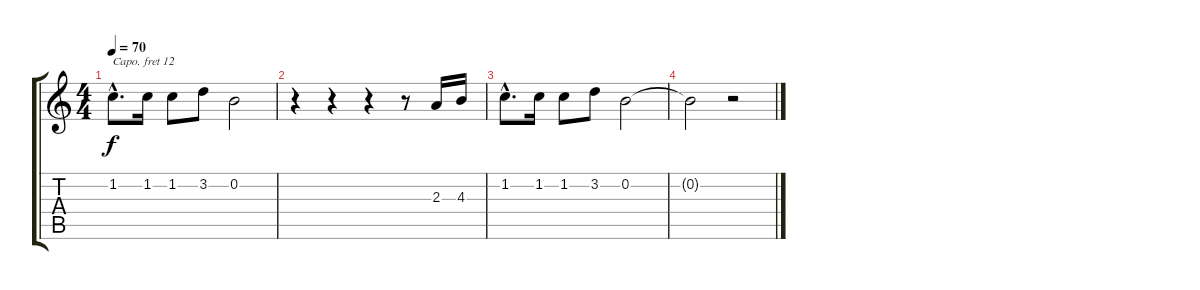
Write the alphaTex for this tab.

\track "" {instrument harmonica}
\staff {score tabs}
\capo 12
\tuning (E4 B3 G3 D3 A2 E2) {hide}
\ts (4 4)
\tempo 70
\clef g2
\ks c
1.2{hac}.8{d dy f} 1.2.16 1.2.8 3.2.8 0.2.2 |
r.4 r.4 r.4 r.8 2.3.16 4.3.16 |
1.2{hac}.8{d} 1.2.16 1.2.8 3.2.8 0.2.2 |
0.2{t}.2 r.2
